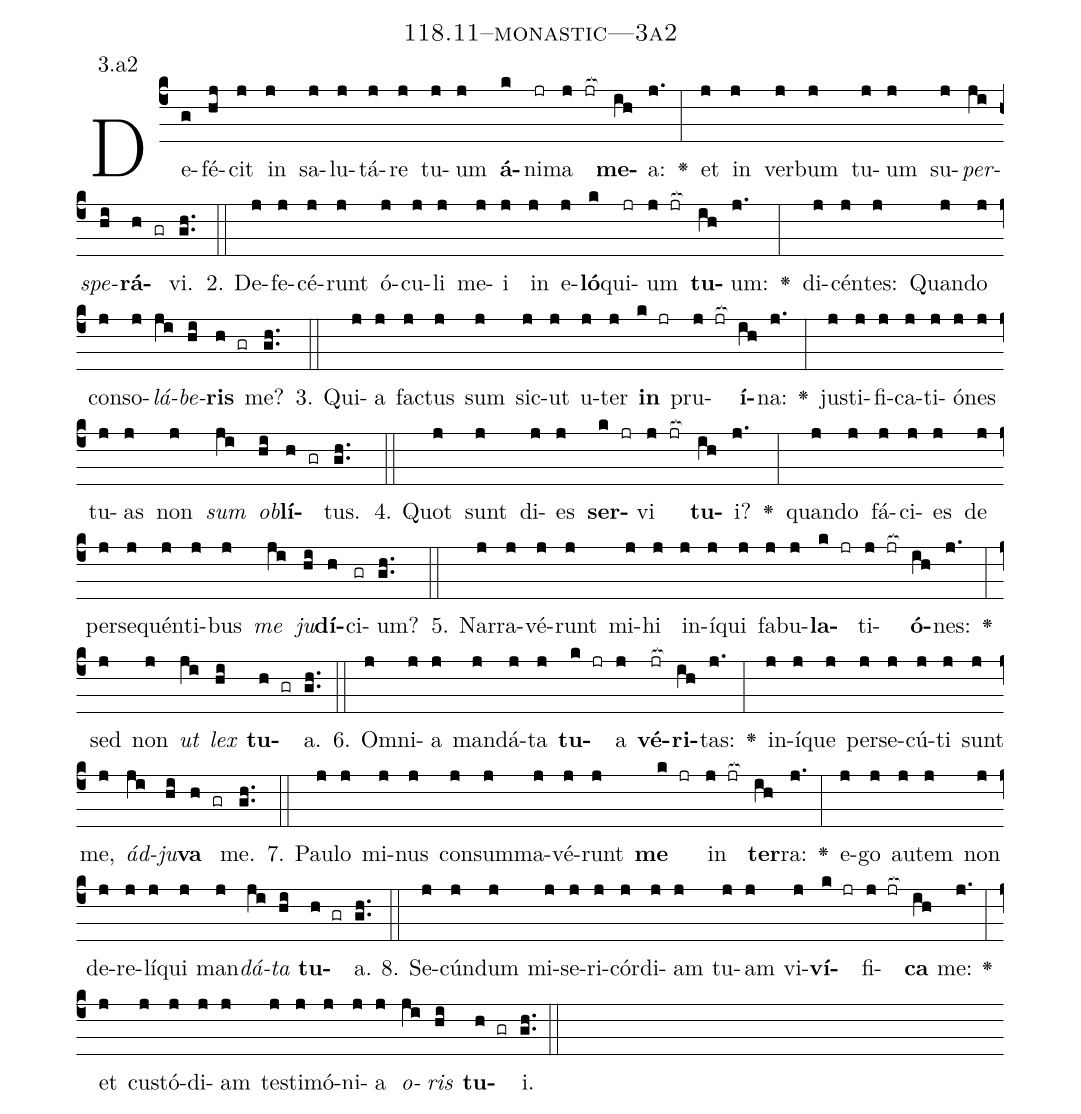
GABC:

name: 118.11--monastic---3a2;
annotation: 3.a2;
%%
(c4)De(g)fé(hj)cit(j) in(j) sa(j)lu(j)tá(j)re(j) tu(j)um(j) <b>á</b>(k)ni(jr)ma(j jr[ocb:1{]) <b>me</b>(ih[ocb:0}])a:(j.) <v>\greheightstar</v>(:) et(j) in(j) ver(j)bum(j) tu(j)um(j) su(j)<i>per</i>(ji)<i>spe</i>(hi)<b>rá</b>(h gr)vi.(gh..) (::)
2. De(j)fe(j)cé(j)runt(j) ó(j)cu(j)li(j) me(j)i(j) in(j) e(j)<b>ló</b>(k)qui(jr)um(j jr[ocb:1{]) <b>tu</b>(ih[ocb:0}])um:(j.) <v>\greheightstar</v>(:) di(j)cén(j)tes:(j) Quan(j)do(j) con(j)so(j)<i>lá</i>(ji)<i>be</i>(hi)<b>ris</b>(h gr) me?(gh..) (::)
3. Qui(j)a(j) fac(j)tus(j) sum(j) sic(j)ut(j) u(j)ter(j) <b>in</b>(k jr) pru(j jr[ocb:1{])<b>í</b>(ih[ocb:0}])na:(j.) <v>\greheightstar</v>(:) jus(j)ti(j)fi(j)ca(j)ti(j)ó(j)nes(j) tu(j)as(j) non(j) <i>sum</i>(ji) <i>ob</i>(hi)<b>lí</b>(h gr)tus.(gh..) (::)
4. Quot(j) sunt(j) di(j)es(j) <b>ser</b>(k jr)vi(j jr[ocb:1{]) <b>tu</b>(ih[ocb:0}])i?(j.) <v>\greheightstar</v>(:) quan(j)do(j) fá(j)ci(j)es(j) de(j) per(j)se(j)quén(j)ti(j)bus(j) <i>me</i>(ji) <i>ju</i>(hi)<b>dí</b>(h)ci(gr)um?(gh..) (::)
5. Nar(j)ra(j)vé(j)runt(j) mi(j)hi(j) in(j)í(j)qui(j) fa(j)bu(j)<b>la</b>(k jr)ti(j jr[ocb:1{])<b>ó</b>(ih[ocb:0}])nes:(j.) <v>\greheightstar</v>(:) sed(j) non(j) <i>ut</i>(ji) <i>lex</i>(hi) <b>tu</b>(h gr)a.(gh..) (::)
6. Om(j)ni(j)a(j) man(j)dá(j)ta(j) <b>tu</b>(k jr)a(j) <b>vé</b>(jr[ocb:1{])<b>ri</b>(ih[ocb:0}])tas:(j.) <v>\greheightstar</v>(:) in(j)í(j)que(j) per(j)se(j)cú(j)ti(j) sunt(j) me,(j) <i>ád</i>(ji)<i>ju</i>(hi)<b>va</b>(h gr) me.(gh..) (::)
7. Pau(j)lo(j) mi(j)nus(j) con(j)sum(j)ma(j)vé(j)runt(j) <b>me</b>(k jr) in(j jr[ocb:1{]) <b>ter</b>(ih[ocb:0}])ra:(j.) <v>\greheightstar</v>(:) e(j)go(j) au(j)tem(j) non(j) de(j)re(j)lí(j)qui(j) man(j)<i>dá</i>(ji)<i>ta</i>(hi) <b>tu</b>(h gr)a.(gh..) (::)
8. Se(j)cún(j)dum(j) mi(j)se(j)ri(j)cór(j)di(j)am(j) tu(j)am(j) vi(j)<b>ví</b>(k jr)fi(j jr[ocb:1{])<b>ca</b>(ih[ocb:0}]) me:(j.) <v>\greheightstar</v>(:) et(j) cus(j)tó(j)di(j)am(j) tes(j)ti(j)mó(j)ni(j)a(j) <i>o</i>(ji)<i>ris</i>(hi) <b>tu</b>(h gr)i.(gh..) (::)
